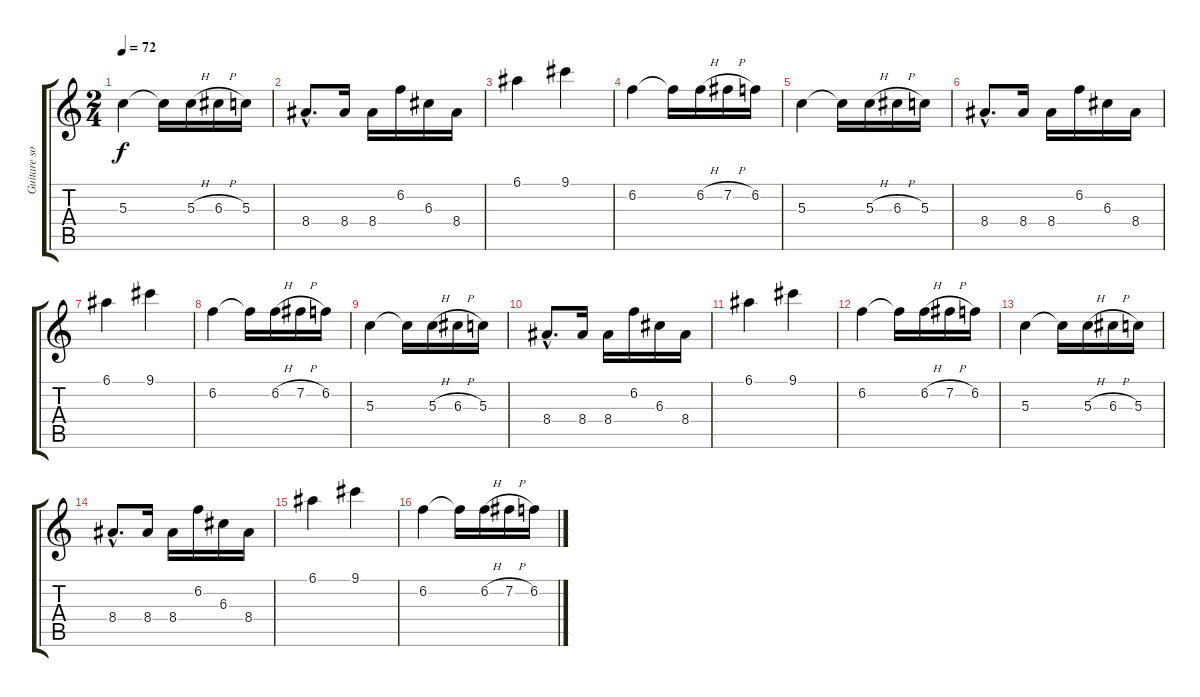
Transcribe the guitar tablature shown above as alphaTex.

\track ("Guitare solo 1" "Guitare so") {instrument acousticguitarnylon}
\staff {score tabs}
\tuning (E4 B3 G3 D3 A2 E2) {hide}
\ts (2 4)
\tempo 72
\clef g2
\ks c
5.3.4{dy f} 5.3{t}.16 5.3{h}.16 6.3{h}.16 5.3.16 |
8.4{hac}.8{d} 8.4.16 8.4.16 6.2.16 6.3.16 8.4.16 |
6.1.4 9.1.4 |
6.2.4 6.2{t}.16 6.2{h}.16 7.2{h}.16 6.2.16 |
5.3.4 5.3{t}.16 5.3{h}.16 6.3{h}.16 5.3.16 |
8.4{hac}.8{d} 8.4.16 8.4.16 6.2.16 6.3.16 8.4.16 |
6.1.4 9.1.4 |
6.2.4 6.2{t}.16 6.2{h}.16 7.2{h}.16 6.2.16 |
5.3.4 5.3{t}.16 5.3{h}.16 6.3{h}.16 5.3.16 |
8.4{hac}.8{d} 8.4.16 8.4.16 6.2.16 6.3.16 8.4.16 |
6.1.4 9.1.4 |
6.2.4 6.2{t}.16 6.2{h}.16 7.2{h}.16 6.2.16 |
5.3.4 5.3{t}.16 5.3{h}.16 6.3{h}.16 5.3.16 |
8.4{hac}.8{d} 8.4.16 8.4.16 6.2.16 6.3.16 8.4.16 |
6.1.4 9.1.4 |
6.2.4 6.2{t}.16 6.2{h}.16 7.2{h}.16 6.2.16
